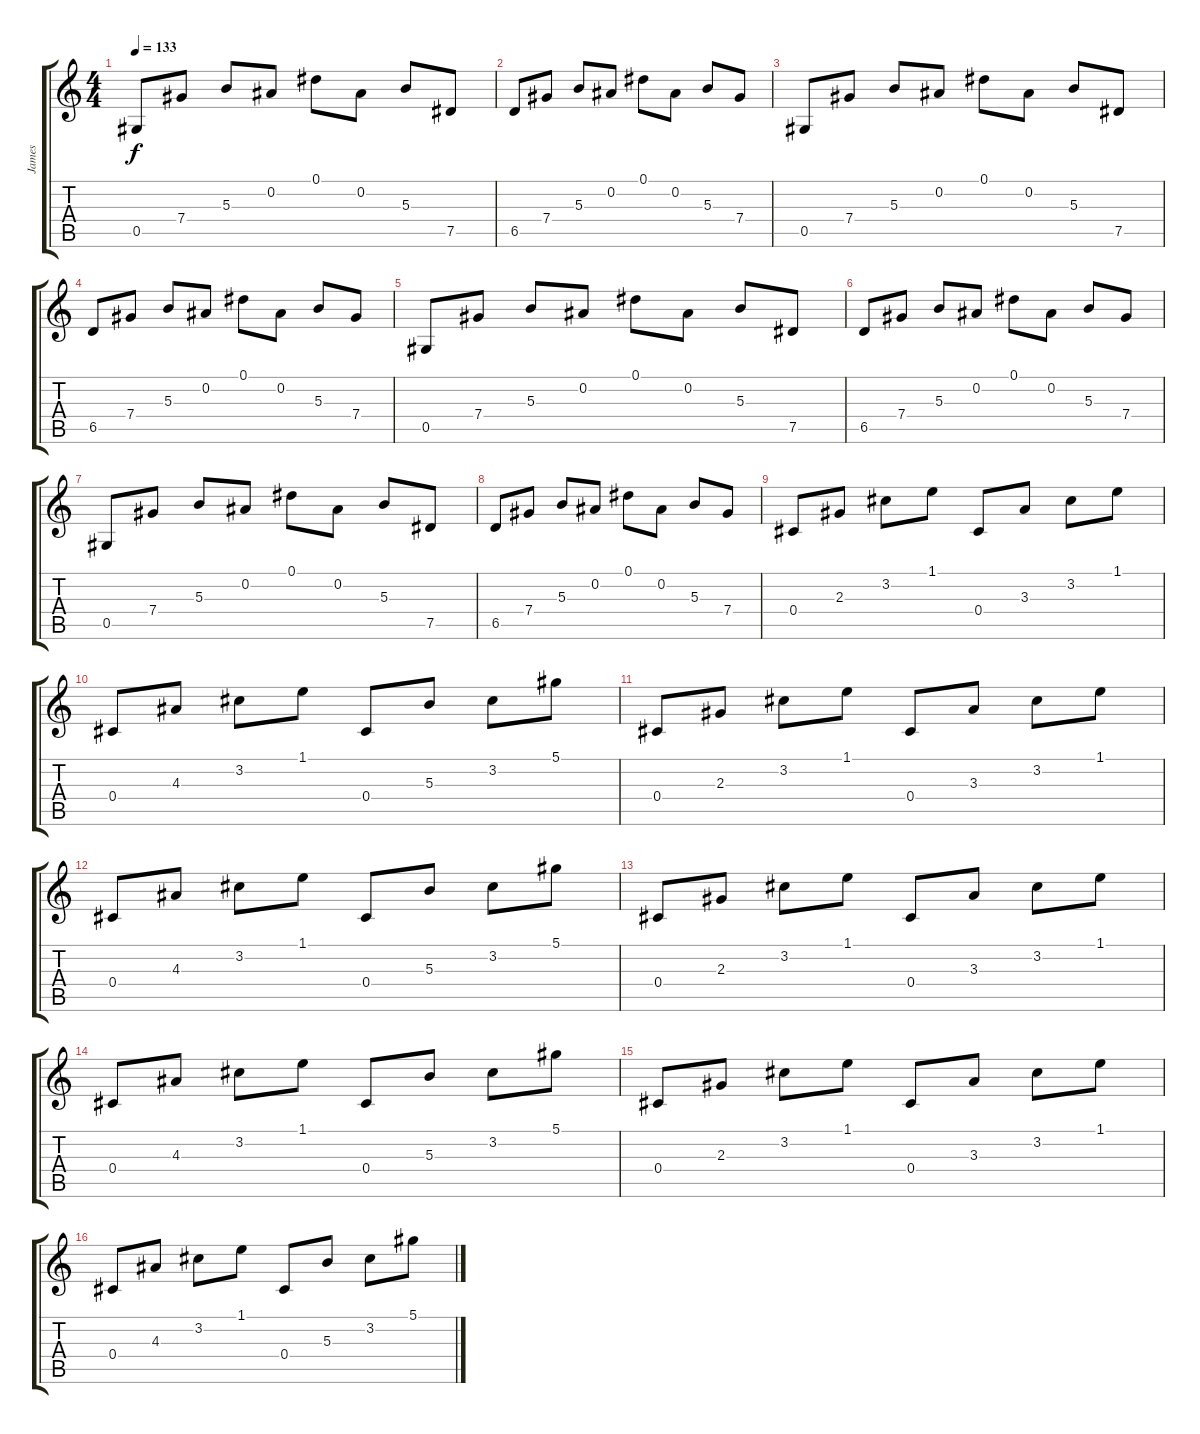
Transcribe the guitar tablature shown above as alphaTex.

\track ("James" "James") {instrument electricguitarclean}
\staff {score tabs}
\tuning (Eb4 Bb3 Gb3 Db3 Ab2 Eb2) {hide}
\ts (4 4)
\tempo 133
\clef g2
\ks c
0.5.8{dy f} 7.4.8 5.3.8 0.2.8 0.1.8 0.2.8 5.3.8 7.5.8 |
6.5.8 7.4.8 5.3.8 0.2.8 0.1.8 0.2.8 5.3.8 7.4.8 |
0.5.8 7.4.8 5.3.8 0.2.8 0.1.8 0.2.8 5.3.8 7.5.8 |
6.5.8 7.4.8 5.3.8 0.2.8 0.1.8 0.2.8 5.3.8 7.4.8 |
0.5.8 7.4.8 5.3.8 0.2.8 0.1.8 0.2.8 5.3.8 7.5.8 |
6.5.8 7.4.8 5.3.8 0.2.8 0.1.8 0.2.8 5.3.8 7.4.8 |
0.5.8 7.4.8 5.3.8 0.2.8 0.1.8 0.2.8 5.3.8 7.5.8 |
6.5.8 7.4.8 5.3.8 0.2.8 0.1.8 0.2.8 5.3.8 7.4.8 |
0.4.8 2.3.8 3.2.8 1.1.8 0.4.8 3.3.8 3.2.8 1.1.8 |
0.4.8 4.3.8 3.2.8 1.1.8 0.4.8 5.3.8 3.2.8 5.1.8 |
0.4.8 2.3.8 3.2.8 1.1.8 0.4.8 3.3.8 3.2.8 1.1.8 |
0.4.8 4.3.8 3.2.8 1.1.8 0.4.8 5.3.8 3.2.8 5.1.8 |
0.4.8 2.3.8 3.2.8 1.1.8 0.4.8 3.3.8 3.2.8 1.1.8 |
0.4.8 4.3.8 3.2.8 1.1.8 0.4.8 5.3.8 3.2.8 5.1.8 |
0.4.8 2.3.8 3.2.8 1.1.8 0.4.8 3.3.8 3.2.8 1.1.8 |
0.4.8 4.3.8 3.2.8 1.1.8 0.4.8 5.3.8 3.2.8 5.1.8
